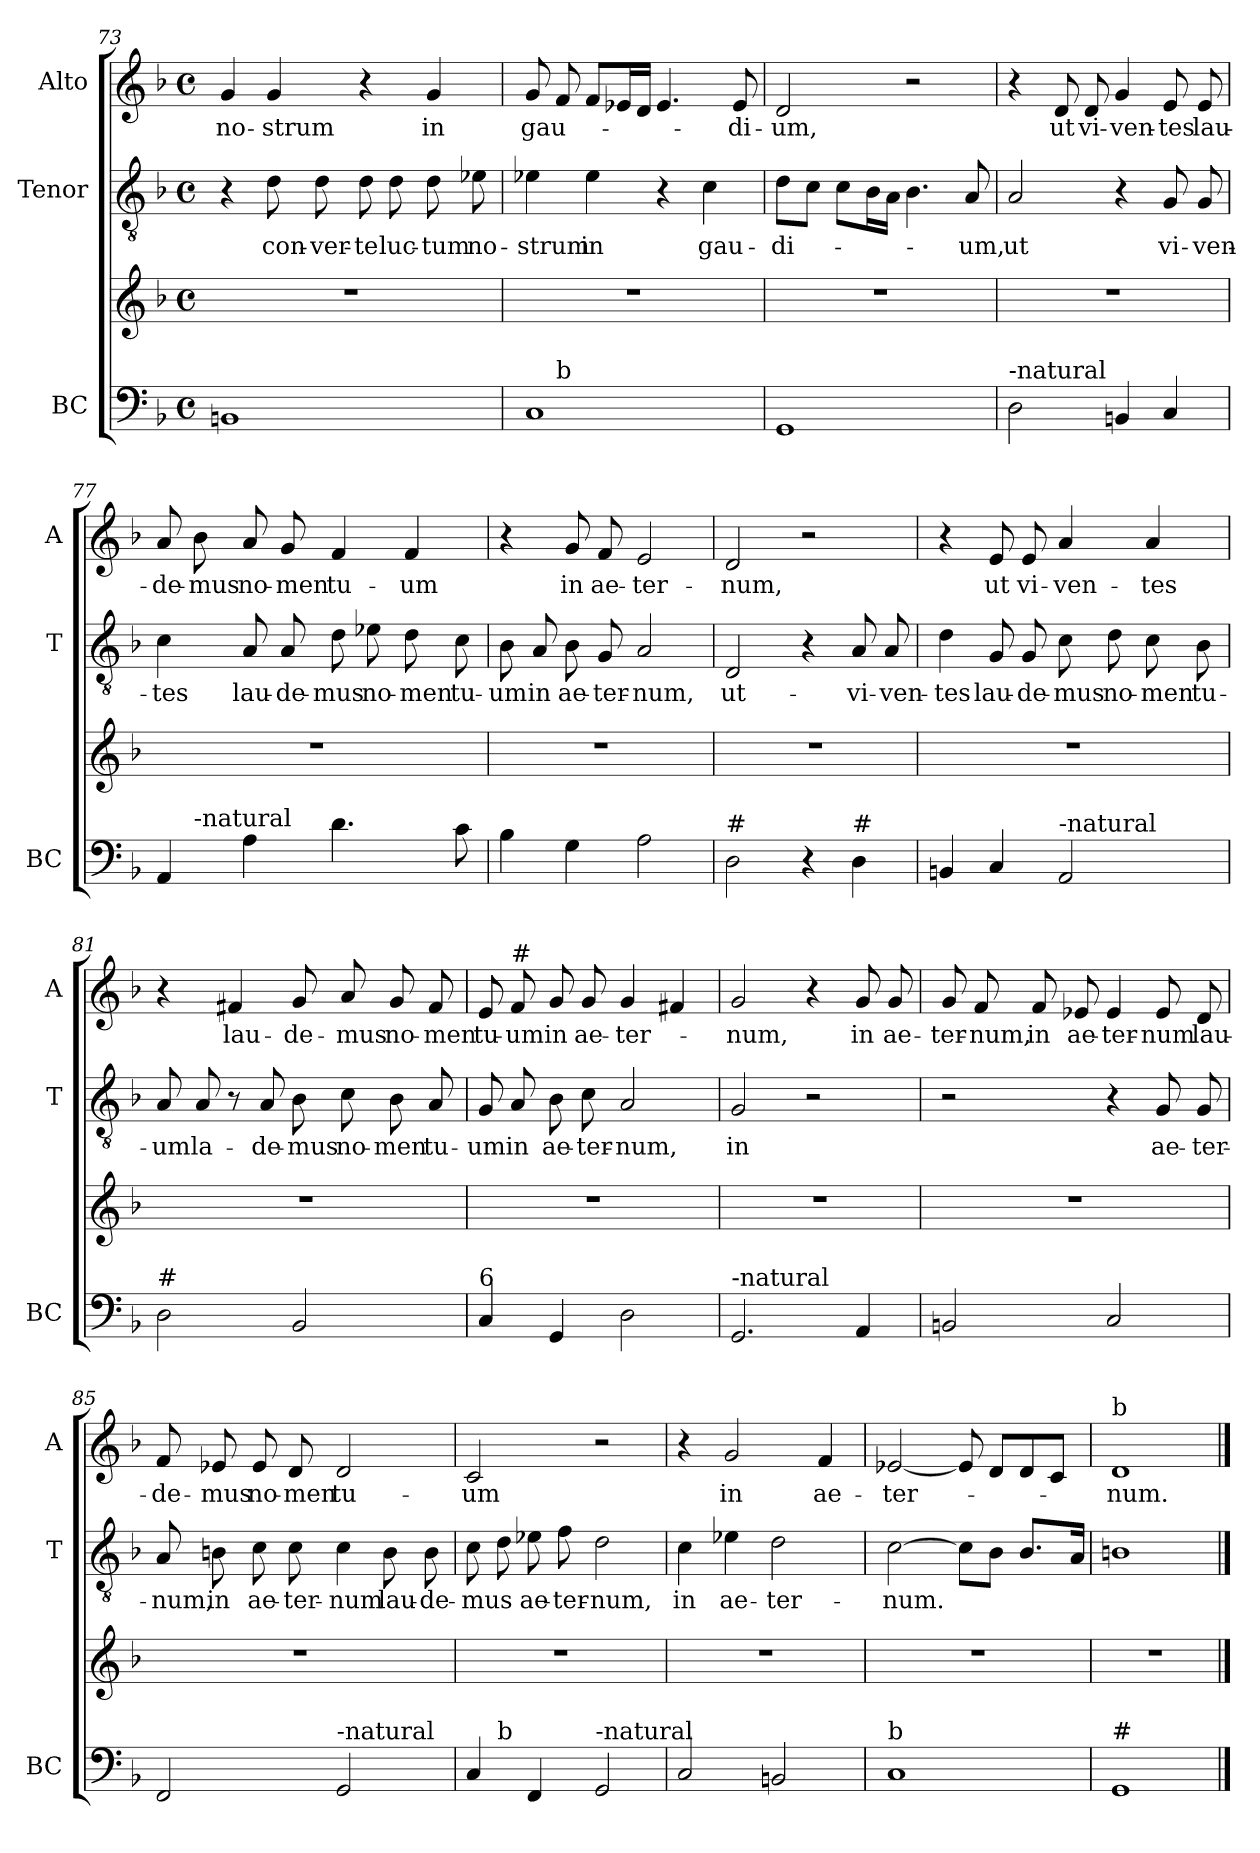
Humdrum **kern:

**kern	**kern	**kern	**text	**kern	**text
*part3	*part3	*part2	*part2	*part1	*part1
*staff4	*staff3	*staff2	*staff2	*staff1	*staff1
*I"BC	*	*I"Tenor	*	*I"Alto	*
*I'BC	*	*I'T	*	*I'A	*
!!LO:PB:g=z
*clefF4	*clefG2	*clefGv2	*	*clefG2	*
*k[b-]	*k[b-]	*k[b-]	*	*k[b-]	*
*F:	*F:	*F:	*	*F:	*
*M4/4	*M4/4	*M4/4	*	*M4/4	*
*met(c)	*met(c)	*met(c)	*	*met(c)	*
=73	=73	=73	=73	=73	=73
!	!	!	!	!	!LO:LY:b
1BBn	1r	4r	.	4g/	no-
!	!	!	!LO:LY:b	!	!LO:LY:b
.	.	8d\	con-	4g/	-strum
!	!	!	!LO:LY:b	!	!
.	.	8d\	-ver-	.	.
!	!	!	!LO:LY:b	!	!
.	.	8d\	-te	4r	.
!	!	!	!LO:LY:b	!	!
.	.	8d\	luc-	.	.
!	!	!	!LO:LY:b	!	!LO:LY:b
.	.	8d\	-tum	4g/	in
!	!	!	!LO:LY:b	!	!
.	.	8e-X\	no-	.	.
=74	=74	=74	=74	=74	=74
!	!	!	!LO:LY:b	!	!LO:LY:b
*^	*	*	*	*	*
1C	8ryy	1r	4e-X\	-strum	8g/	gau-
!	!LO:TX:a:t=b	!	!	!	!	!
.	2..ryy	.	.	.	8f/	.
!	!	!	!	!LO:LY:b	!	!
.	.	.	4e-\	in	8f/L	.
.	.	.	.	.	16e-X/L	.
.	.	.	.	.	16d/JJ	.
.	.	.	4r	.	4.e-/	.
!	!	!	!	!LO:LY:b	!	!
.	.	.	4c\	gau-	.	.
!	!	!	!	!	!	!LO:LY:b
.	.	.	.	.	8e-/	-di-
=75	=75	=75	=75	=75	=75	=75
!	!	!	!	!LO:LY:b	!	!LO:LY:b
*v	*v	*	*	*	*	*
1GG	1r	8d\L	-di-	2d/	-um,
.	.	8c\J	.	.	.
.	.	8c\L	.	.	.
.	.	16B-\L	.	.	.
.	.	16A\JJ	.	.	.
.	.	4.B-\	.	2r	.
!	!	!	!LO:LY:b	!	!
.	.	8A/	-um,	.	.
=76	=76	=76	=76	=76	=76
!LO:TX:a:t=-natural	!	!	!	!	!
!	!	!	!LO:LY:b	!	!
2D\	1r	2A/	ut	4r	.
!	!	!	!	!	!LO:LY:b
.	.	.	.	8d/	ut
!	!	!	!	!	!LO:LY:b
.	.	.	.	8d/	vi-
!	!	!	!	!	!LO:LY:b
4BBn/	.	4r	.	4g/	-ven-
!	!	!	!LO:LY:b	!	!LO:LY:b
4C/	.	8G/	vi-	8e/	-tes
!	!	!	!LO:LY:b	!	!LO:LY:b
.	.	8G/	-ven-	8e/	lau-
!!LO:LB:g=z
=77	=77	=77	=77	=77	=77
!	!	!	!LO:LY:b	!	!LO:LY:b
*^	*	*	*	*	*
4AA/	8ryy	1r	4c\	-tes	8a/	-de-
!	!LO:TX:a:t=-natural	!	!	!	!	!
!	!	!	!	!	!	!LO:LY:b
.	2..ryy	.	.	.	8b-\	-mus
!	!	!	!	!LO:LY:b	!	!LO:LY:b
4A\	.	.	8A/	lau-	8a/	no-
!	!	!	!	!LO:LY:b	!	!LO:LY:b
.	.	.	8A/	-de-	8g/	-men
!	!	!	!	!LO:LY:b	!	!LO:LY:b
4.d\	.	.	8d\	-mus	4f/	tu-
!	!	!	!	!LO:LY:b	!	!
.	.	.	8e-X\	no-	.	.
!	!	!	!	!LO:LY:b	!	!LO:LY:b
.	.	.	8d\	-men	4f/	-um
!	!	!	!	!LO:LY:b	!	!
8c\	.	.	8c\	tu-	.	.
=78	=78	=78	=78	=78	=78	=78
!	!	!	!	!LO:LY:b	!	!
*v	*v	*	*	*	*	*
4B-\	1r	8B-\	-um	4r	.
!	!	!	!LO:LY:b	!	!
.	.	8A/	in	.	.
!	!	!	!LO:LY:b	!	!LO:LY:b
4G\	.	8B-\	ae-	8g/	in
!	!	!	!LO:LY:b	!	!LO:LY:b
.	.	8G/	-ter-	8f/	ae-
!	!	!	!LO:LY:b	!	!LO:LY:b
2A\	.	2A/	-num,	2e/	-ter-
=79	=79	=79	=79	=79	=79
!LO:TX:a:t=#	!	!	!	!	!
!	!	!	!LO:LY:b	!	!LO:LY:b
2D\	1r	2D/	ut-	2d/	-num,
4r	.	4r	.	2r	.
!LO:TX:a:t=#	!	!	!	!	!
!	!	!	!LO:LY:b	!	!
4D\	.	8A/	-vi-	.	.
!	!	!	!LO:LY:b	!	!
.	.	8A/	-ven-	.	.
=80	=80	=80	=80	=80	=80
!	!	!	!LO:LY:b	!	!
4BBn/	1r	4d\	-tes	4r	.
!	!	!	!LO:LY:b	!	!LO:LY:b
4C/	.	8G/	lau-	8e/	ut
!	!	!	!LO:LY:b	!	!LO:LY:b
.	.	8G/	-de-	8e/	vi-
!LO:TX:a:t=-natural	!	!	!	!	!
!	!	!	!LO:LY:b	!	!LO:LY:b
2AA/	.	8c\	-mus	4a/	-ven-
!	!	!	!LO:LY:b	!	!
.	.	8d\	no-	.	.
!	!	!	!LO:LY:b	!	!LO:LY:b
.	.	8c\	-men	4a/	-tes
!	!	!	!LO:LY:b	!	!
.	.	8B-\	tu-	.	.
!!LO:LB:g=z
=81	=81	=81	=81	=81	=81
!LO:TX:a:t=#	!	!	!	!	!
!	!	!	!LO:LY:b	!	!
2D\	1r	8A/	-um	4r	.
!	!	!	!LO:LY:b	!	!
.	.	8A/	la-	.	.
!	!	!	!	!	!LO:LY:b
.	.	8r	.	4f#X/	lau-
!	!	!	!LO:LY:b	!	!
.	.	8A/	-de-	.	.
!	!	!	!LO:LY:b	!	!LO:LY:b
2BB-/	.	8B-\	-mus	8g/	-de-
!	!	!	!LO:LY:b	!	!LO:LY:b
.	.	8c\	no-	8a/	-mus
!	!	!	!LO:LY:b	!	!LO:LY:b
.	.	8B-\	-men	8g/	no-
!	!	!	!LO:LY:b	!	!LO:LY:b
.	.	8A/	tu-	8f#/	-men
=82	=82	=82	=82	=82	=82
!LO:TX:a:t=6	!	!	!	!	!
!	!	!	!LO:LY:b	!	!LO:LY:b
4C/	1r	8G/	-um	8e/	tu-
!	!	!	!	!LO:TX:a:t=#	!
!	!	!	!LO:LY:b	!	!LO:LY:b
.	.	8A/	in	8f/	-um
!	!	!	!LO:LY:b	!	!LO:LY:b
4GG/	.	8B-\	ae-	8g/	in
!	!	!	!LO:LY:b	!	!LO:LY:b
.	.	8c\	-ter-	8g/	ae-
!	!	!	!LO:LY:b	!	!LO:LY:b
2D\	.	2A/	-num,	4g/	-ter-
.	.	.	.	4f#X/	.
=83	=83	=83	=83	=83	=83
!LO:TX:a:t=-natural	!	!	!	!	!
!	!	!	!LO:LY:b	!	!LO:LY:b
2.GG/	1r	2G/	in	2g/	-num,
.	.	2r	.	4r	.
!	!	!	!	!	!LO:LY:b
4AA/	.	.	.	8g/	in
!	!	!	!	!	!LO:LY:b
.	.	.	.	8g/	ae-
=84	=84	=84	=84	=84	=84
!	!	!	!	!	!LO:LY:b
2BBn/	1r	2r	.	8g/	-ter-
!	!	!	!	!	!LO:LY:b
.	.	.	.	8f/	-num,
!	!	!	!	!	!LO:LY:b
.	.	.	.	8f/	in
!	!	!	!	!	!LO:LY:b
.	.	.	.	8e-X/	ae-
!	!	!	!	!	!LO:LY:b
2C/	.	4r	.	4e-/	-ter-
!	!	!	!LO:LY:b	!	!LO:LY:b
.	.	8G/	ae-	8e-/	-num
!	!	!	!LO:LY:b	!	!LO:LY:b
.	.	8G/	-ter-	8d/	lau-
!!LO:LB:g=z
=85	=85	=85	=85	=85	=85
!	!	!	!LO:LY:b	!	!LO:LY:b
2FF/	1r	8A/	-num,	8f/	-de-
!	!	!	!LO:LY:b	!	!LO:LY:b
.	.	8Bn\	in	8e-X/	-mus
!	!	!	!LO:LY:b	!	!LO:LY:b
.	.	8c\	ae-	8e-/	no-
!	!	!	!LO:LY:b	!	!LO:LY:b
.	.	8c\	-ter-	8d/	-men
!LO:TX:a:t=-natural	!	!	!	!	!
!	!	!	!LO:LY:b	!	!LO:LY:b
2GG/	.	4c\	-num	2d/	tu-
!	!	!	!LO:LY:b	!	!
.	.	8B\	lau-	.	.
!	!	!	!LO:LY:b	!	!
.	.	8B\	-de-	.	.
=86	=86	=86	=86	=86	=86
!	!	!	!LO:LY:b	!	!LO:LY:b
*^	*	*	*	*	*
4C/	8ryy	1r	8c\	-mus	2c/	-um
!	!LO:TX:a:t=b	!	!	!	!	!
.	2..ryy	.	8d\	.	.	.
!	!	!	!	!LO:LY:b	!	!
4FF/	.	.	8e-X\	ae-	.	.
!	!	!	!	!LO:LY:b	!	!
.	.	.	8f\	-ter-	.	.
!LO:TX:a:t=-natural	!	!	!	!	!	!
!	!	!	!	!LO:LY:b	!	!
2GG/	.	.	2d\	-num,	2r	.
=87	=87	=87	=87	=87	=87	=87
!LO:TX:a:t=6	!	!	!	!	!	!
!	!	!	!	!LO:LY:b	!	!
*v	*v	*	*	*	*	*
2C/	1r	4c\	in	4r	.
!	!	!	!LO:LY:b	!	!LO:LY:b
.	.	4e-X\	ae-	2g/	in
!	!	!	!LO:LY:b	!	!
2BBn/	.	2d\	-ter-	.	.
!	!	!	!	!	!LO:LY:b
.	.	.	.	4f/	ae-
=88	=88	=88	=88	=88	=88
!LO:TX:a:t=b	!	!	!	!	!
!	!	!	!LO:LY:b	!	!LO:LY:b
1C	1r	[2c\	-num.	[2e-X/	-ter-
.	.	8c\L]	.	8e-/]	.
.	.	8B-\J	.	8d/L	.
.	.	8.B-/L	.	8d/	.
.	.	.	.	8c/J	.
.	.	16A/Jk	.	.	.
=89	=89	=89	=89	=89	=89
!	!	!	!	!LO:TX:a:t=b	!
!LO:TX:a:t=#	!	!	!	!	!
!	!	!	!	!	!LO:LY:b
1GG	1r	1Bn	.	1d	-num.
==	==	==	==	==	==
*-	*-	*-	*-	*-	*-
